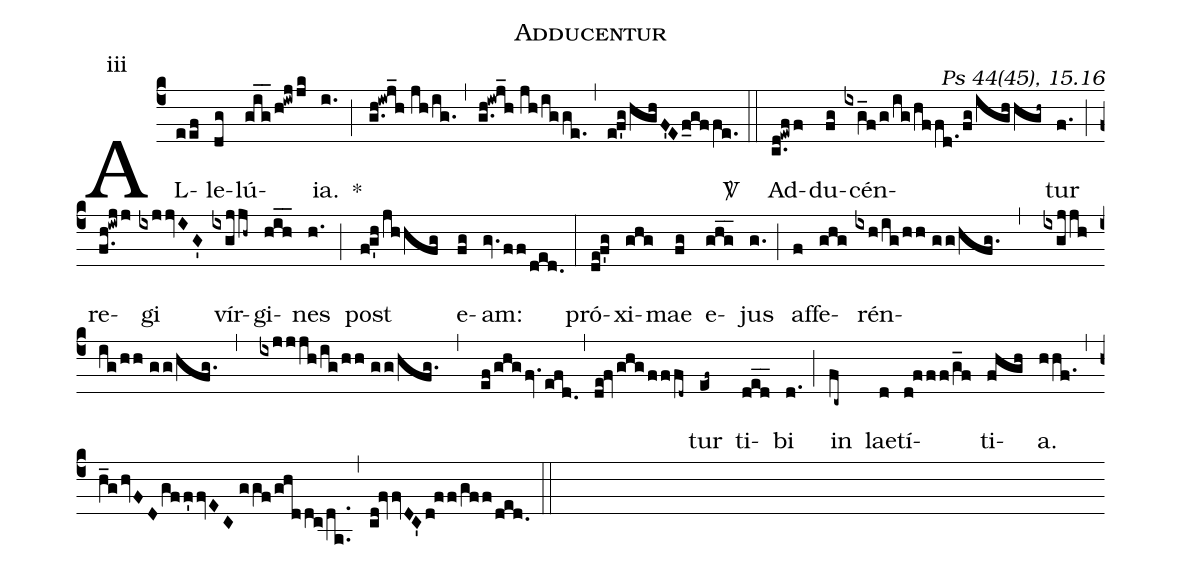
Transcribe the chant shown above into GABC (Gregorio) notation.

name:Adducentur;
commentary:Ps 44(45), 15.16;
mode:iii;
%%
(c4) AL(eef)le(dg)lú(gig__/h!iwjjk)ia.(i.) *(;) (g.h!iwj_h//jh/ig.) (,) (g.h!iwj_h//jh/igge.) (,) (e!f'g/hghF'Ef_gffe.) <sp>V/</sp> (::) Ad(c.d!ewff)du(fg)cén(ixg_f/g/ig/hffd./fg/ighhgh~)tur(f.) (;) re(f.h!iwjj)gi(ixjjvIG') vír(ixgjjh~)gi(hih__)nes(h.) (;) post(f!g'h/jhhfg) e(fg)am:(gv.ff/ded.) (:) pró(de!f'g)xi(ghg)mae(fg) e(ghg__)jus(g.) (;) af(f)fe(ghg)rén(ixh/ig/hh//gg/hfg.,ixgjjh/ig/hh//gg/hfg.,ixjjjh/ig/hh//gg/hfg.,ef/ghgfv.efd.,de!fv/ghg/fffd~)tur(ef~) ti(ded__)bi(d.) (;) in(fc~) lae(d)tí(d!fff/g_f)ti(fhgh)a.(hhf.) (,) (h_ghvFDgff'fvEC//ggf/ghddc/da..) (,) (cd!fvvDC'd!ff/gff/ded.) (::)
